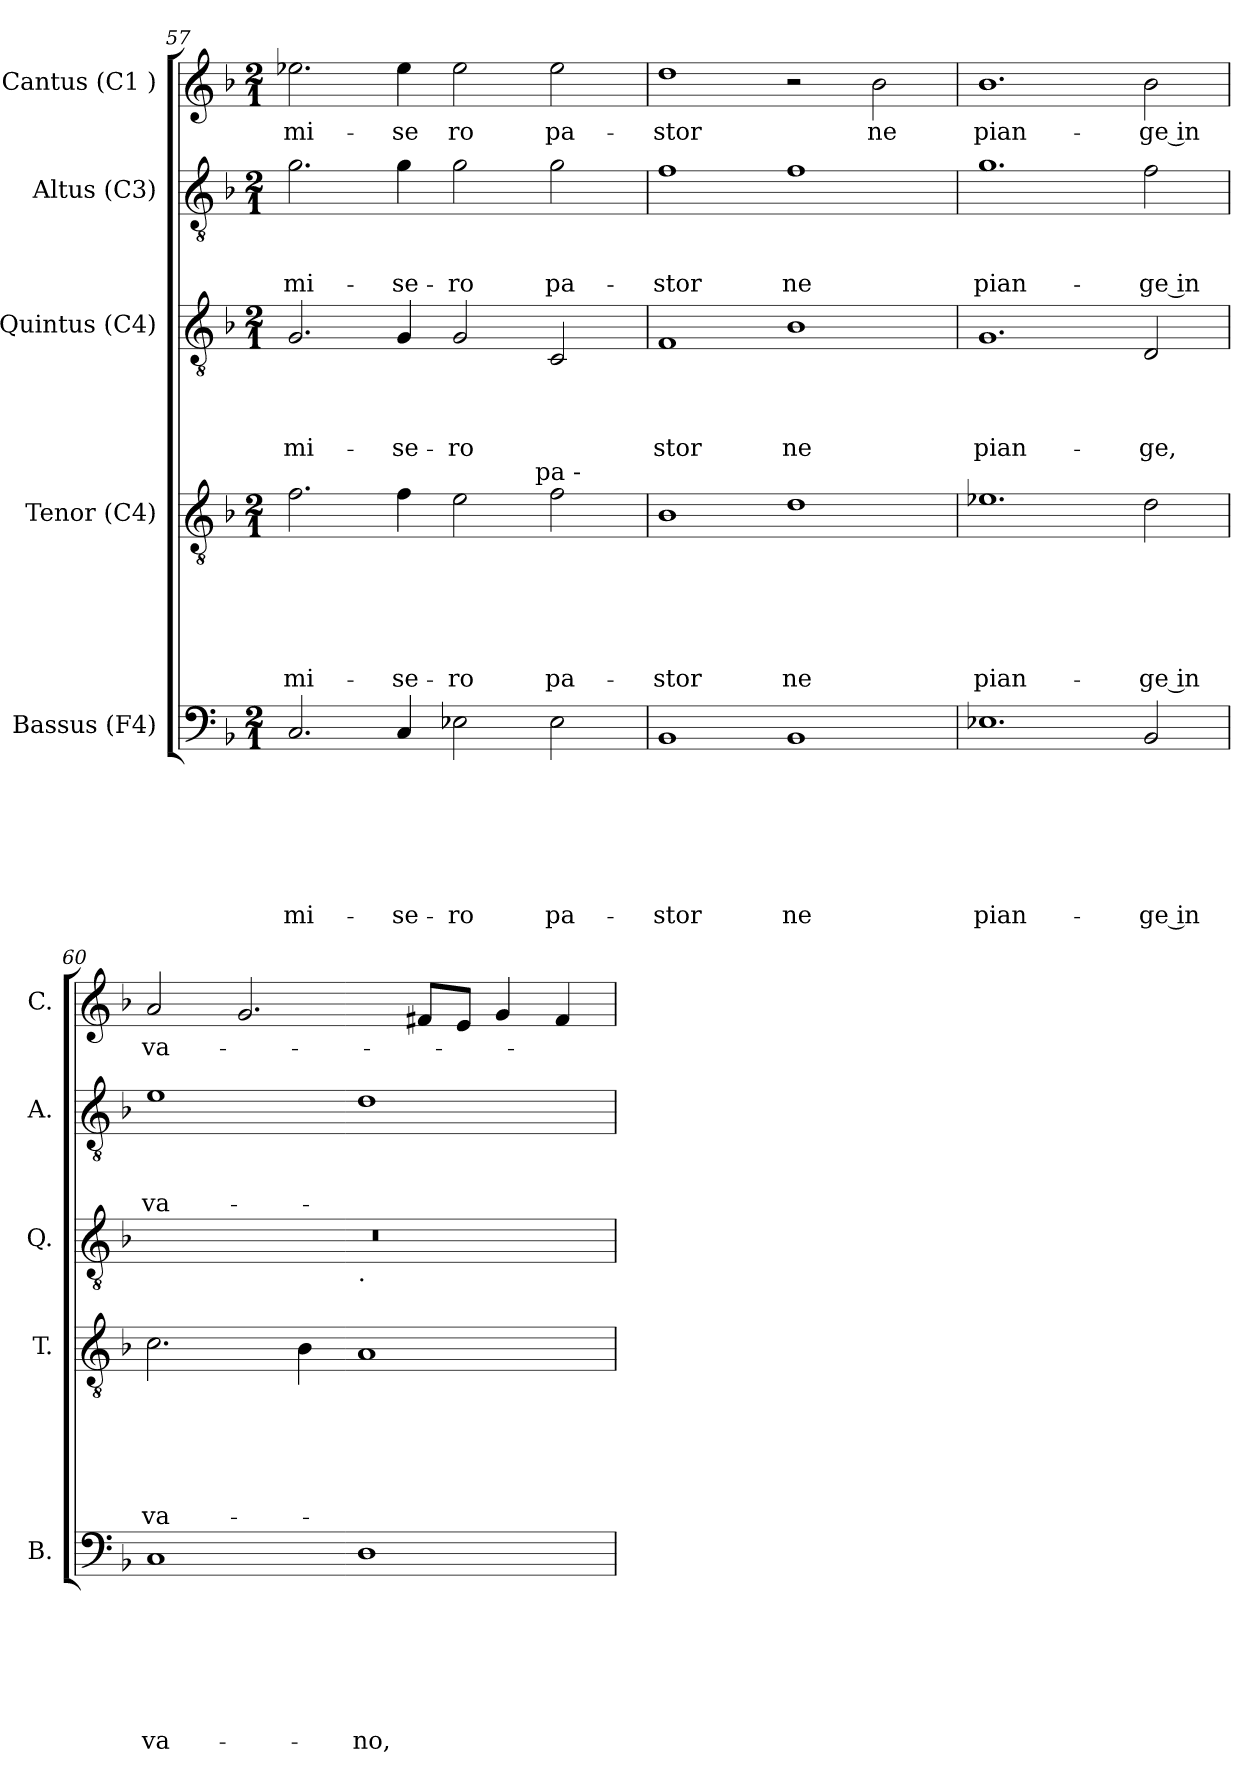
**kern	**text	**text	**text	**text	**text	**text	**text	**kern	**text	**text	**text	**text	**text	**text	**kern	**text	**text	**text	**text	**kern	**text	**text	**text	**kern	**text
*part5	*part5	*part5	*part5	*part5	*part5	*part5	*part5	*part4	*part4	*part4	*part4	*part4	*part4	*part4	*part3	*part3	*part3	*part3	*part3	*part2	*part2	*part2	*part2	*part1	*part1
*staff5	*staff5	*staff5	*staff5	*staff5	*staff5	*staff5	*staff5	*staff4	*staff4	*staff4	*staff4	*staff4	*staff4	*staff4	*staff3	*staff3	*staff3	*staff3	*staff3	*staff2	*staff2	*staff2	*staff2	*staff1	*staff1
*I"Bassus (F4)	*	*	*	*	*	*	*	*I"Tenor (C4)	*	*	*	*	*	*	*I"Quintus (C4)	*	*	*	*	*I"Altus (C3)	*	*	*	*I"Cantus (C1 )	*
*I'B.	*	*	*	*	*	*	*	*I'T.	*	*	*	*	*	*	*I'Q.	*	*	*	*	*I'A.	*	*	*	*I'C.	*
*clefF4	*	*	*	*	*	*	*	*clefGv2	*	*	*	*	*	*	*clefGv2	*	*	*	*	*clefGv2	*	*	*	*clefG2	*
*k[b-]	*	*	*	*	*	*	*	*k[b-]	*	*	*	*	*	*	*k[b-]	*	*	*	*	*k[b-]	*	*	*	*k[b-]	*
*F:	*	*	*	*	*	*	*	*F:	*	*	*	*	*	*	*F:	*	*	*	*	*F:	*	*	*	*F:	*
*M2/1	*	*	*	*	*	*	*	*M2/1	*	*	*	*	*	*	*M2/1	*	*	*	*	*M2/1	*	*	*	*M2/1	*
=57	=57	=57	=57	=57	=57	=57	=57	=57	=57	=57	=57	=57	=57	=57	=57	=57	=57	=57	=57	=57	=57	=57	=57	=57	=57
!	!	!	!	!	!	!	!LO:LY:b	!	!	!	!	!	!	!LO:LY:b	!	!	!	!	!LO:LY:b	!	!	!	!LO:LY:b	!	!LO:LY:b
*	*	*	*	*	*	*	*	*^	*	*	*	*	*	*	*	*	*	*	*	*	*	*	*	*	*
2.C/	.	.	.	.	.	.	mi-	2.f\	1ryy	.	.	.	.	.	mi-	2.G/	.	.	.	mi-	2.g\	.	.	mi-	2.ee-\	mi-
!	!	!	!	!	!	!	!LO:LY:b	!	!	!	!	!	!	!	!LO:LY:b	!	!	!	!	!LO:LY:b	!	!	!	!LO:LY:b	!	!LO:LY:b
4C/	.	.	.	.	.	.	-se-	4f\	.	.	.	.	.	.	-se-	4G/	.	.	.	-se-	4g\	.	.	-se-	4ee-\	-se
!	!	!	!	!	!	!	!LO:LY:b:rj	!	!	!	!	!	!	!	!LO:LY:b:rj	!	!	!	!	!LO:LY:b:rj	!	!	!	!LO:LY:b:rj	!	!LO:LY:b
2E-X\	.	.	.	.	.	.	-ro	2e\	4...ryy	.	.	.	.	.	-ro	2G/	.	.	.	-ro	2g\	.	.	-ro	2ee-\	ro
!	!	!	!	!	!	!	!	!	!LO:TX:a:t=pa -	!	!	!	!	!	!	!	!	!	!	!	!	!	!	!	!	!
.	.	.	.	.	.	.	.	.	2ryy	.	.	.	.	.	.	.	.	.	.	.	.	.	.	.	.	.
!	!	!	!	!	!	!	!LO:LY:b	!	!	!	!	!	!	!	!LO:LY:b	!	!	!	!	!	!	!	!	!LO:LY:b	!	!LO:LY:b
2E-\	.	.	.	.	.	.	pa-	2f\	.	.	.	.	.	.	pa-	2C/	.	.	.	.	2g\	.	.	pa-	2ee-\	pa-
.	.	.	.	.	.	.	.	.	32ryy	.	.	.	.	.	.	.	.	.	.	.	.	.	.	.	.	.
!!LO:PB:g=z
=58	=58	=58	=58	=58	=58	=58	=58	=58	=58	=58	=58	=58	=58	=58	=58	=58	=58	=58	=58	=58	=58	=58	=58	=58	=58	=58
!	!	!	!	!	!	!	!LO:LY:b	!	!	!	!	!	!	!	!LO:LY:b	!	!	!	!	!LO:LY:b	!	!	!	!LO:LY:b	!	!LO:LY:b
*	*	*	*	*	*	*	*	*v	*v	*	*	*	*	*	*	*	*	*	*	*	*	*	*	*	*	*
1BB-	.	.	.	.	.	.	-stor	1B-	.	.	.	.	.	-stor	1F	.	.	.	stor	1f	.	.	-stor	1dd	-stor
!	!	!	!	!	!	!	!LO:LY:b	!	!	!	!	!	!	!LO:LY:b	!	!	!	!	!LO:LY:b	!	!	!	!LO:LY:b	!	!
1BB-	.	.	.	.	.	.	ne	1d	.	.	.	.	.	ne	1B-	.	.	.	ne	1f	.	.	ne	2r	.
!	!	!	!	!	!	!	!	!	!	!	!	!	!	!	!	!	!	!	!	!	!	!	!	!	!LO:LY:b
.	.	.	.	.	.	.	.	.	.	.	.	.	.	.	.	.	.	.	.	.	.	.	.	2b-\	ne
=59	=59	=59	=59	=59	=59	=59	=59	=59	=59	=59	=59	=59	=59	=59	=59	=59	=59	=59	=59	=59	=59	=59	=59	=59	=59
!	!	!	!	!	!	!	!LO:LY:b	!	!	!	!	!	!	!LO:LY:b	!	!	!	!	!LO:LY:b	!	!	!	!LO:LY:b	!	!LO:LY:b
1.E-X	.	.	.	.	.	.	pian-	1.e-X	.	.	.	.	.	pian-	1.G	.	.	.	pian-	1.g	.	.	pian-	1.b-	pian-
!	!	!	!	!	!	!	!LO:LY:b:rj	!	!	!	!	!	!	!LO:LY:b:rj	!	!	!	!	!LO:LY:b	!	!	!	!LO:LY:b:rj	!	!LO:LY:b:rj
2BB-/	.	.	.	.	.	.	-ge in	2d\	.	.	.	.	.	-ge in	2D/	.	.	.	-ge,	2f\	.	.	-ge in	2b-\	-ge in
=60	=60	=60	=60	=60	=60	=60	=60	=60	=60	=60	=60	=60	=60	=60	=60	=60	=60	=60	=60	=60	=60	=60	=60	=60	=60
!	!	!	!	!	!	!	!LO:LY:b	!	!	!	!	!	!	!LO:LY:b	!	!	!	!	!	!	!	!	!LO:LY:b	!	!LO:LY:b
*	*	*	*	*	*	*	*	*	*	*	*	*	*	*	*^	*	*	*	*	*	*	*	*	*	*
1C	.	.	.	.	.	.	va-	2.c\	.	.	.	.	.	va-	0r	1ryy	.	.	.	.	1e	.	.	va-	2a/	va-
.	.	.	.	.	.	.	.	.	.	.	.	.	.	.	.	.	.	.	.	.	.	.	.	.	2.g/	.
.	.	.	.	.	.	.	.	4B-\	.	.	.	.	.	.	.	.	.	.	.	.	.	.	.	.	.	.
!	!	!	!	!	!	!	!	!	!	!	!	!	!	!	!	!LO:TX:b:t=.	!	!	!	!	!	!	!	!	!	!
!	!	!	!	!	!	!	!LO:LY:b	!	!	!	!	!	!	!	!	!	!	!	!	!	!	!	!	!	!	!
1D	.	.	.	.	.	.	-no,	1A	.	.	.	.	.	.	.	1ryy	.	.	.	.	1d	.	.	.	.	.
.	.	.	.	.	.	.	.	.	.	.	.	.	.	.	.	.	.	.	.	.	.	.	.	.	8f#/L	.
.	.	.	.	.	.	.	.	.	.	.	.	.	.	.	.	.	.	.	.	.	.	.	.	.	8e/J	.
.	.	.	.	.	.	.	.	.	.	.	.	.	.	.	.	.	.	.	.	.	.	.	.	.	4g/	.
.	.	.	.	.	.	.	.	.	.	.	.	.	.	.	.	.	.	.	.	.	.	.	.	.	4f#/	.
*	*	*	*	*	*	*	*	*	*	*	*	*	*	*	*v	*v	*	*	*	*	*	*	*	*	*	*
=	=	=	=	=	=	=	=	=	=	=	=	=	=	=	=	=	=	=	=	=	=	=	=	=	=
*-	*-	*-	*-	*-	*-	*-	*-	*-	*-	*-	*-	*-	*-	*-	*-	*-	*-	*-	*-	*-	*-	*-	*-	*-	*-
